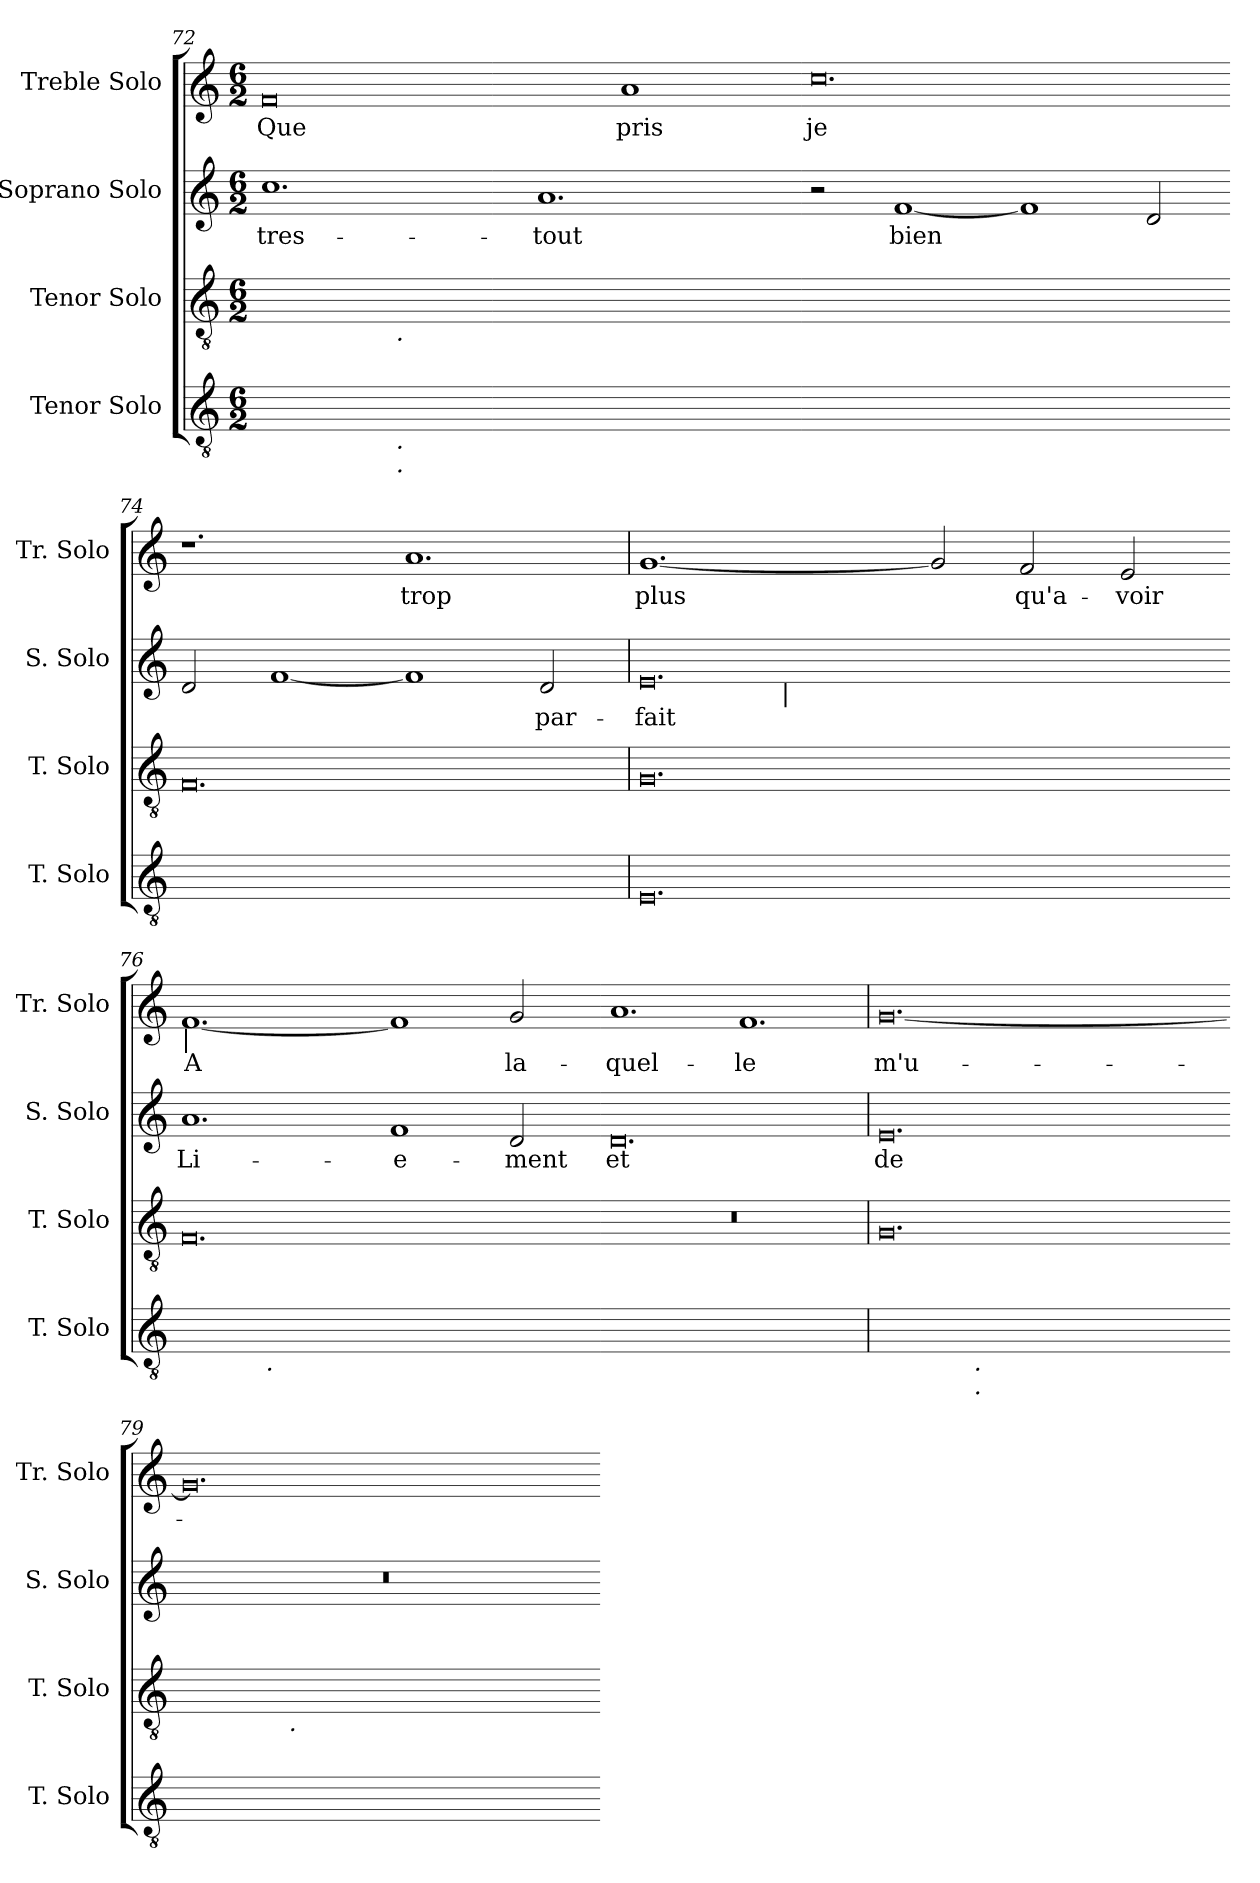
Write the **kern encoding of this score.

**kern	**kern	**kern	**text	**kern	**text
*part4	*part3	*part2	*part2	*part1	*part1
*staff4	*staff3	*staff2	*staff2	*staff1	*staff1
*I"Tenor Solo	*I"Tenor Solo	*I"Soprano Solo	*	*I"Treble Solo	*
*I'T. Solo	*I'T. Solo	*I'S. Solo	*	*I'Tr. Solo	*
*clefGv2	*clefGv2	*clefG2	*	*clefG2	*
*ITrd7c12	*ITrd7c12	*	*	*	*
*k[]	*k[]	*k[]	*	*k[]	*
*C:	*C:	*C:	*	*C:	*
*M6/2	*M6/2	*M6/2	*	*M6/2	*
=72	=72	=72	=72	=72	=72
!	!	!	!LO:LY:b:color=#000000	!	!
!	!	!	!	!	!LO:LY:b:color=#000000
*^	*^	*	*	*	*
[<0.FFiyy	4ryy	[<0.AAiyy	4ryy	1.cci	tres-	0fi	Que
.	8ryy	.	8ryy	.	.	.	.
.	16ryy	.	16ryy	.	.	.	.
.	64ryy	.	64ryy	.	.	.	.
.	128...ryy	.	128...ryy	.	.	.	.
!	!	!	!LO:TX:b:i:t=.	!	!	!	!
!	!LO:TX:b:i:t=.	!	!	!	!	!	!
!	!LO:TX:b:i:t=.	!	!	!	!	!	!
.	1ryy	.	1ryy	.	.	.	.
.	1ryy	.	1ryy	.	.	.	.
!	!	!	!	!	!LO:LY:b:color=#000000	!	!
.	.	.	.	1.ai	-tout	.	.
!	!	!	!	!	!	!	!LO:LY:b:color=#000000
.	.	.	.	.	.	1ai	pris
.	2ryy	.	2ryy	.	.	.	.
.	32ryy	.	32ryy	.	.	.	.
.	1024ryy	.	1024ryy	.	.	.	.
*v	*v	*	*	*	*	*	*
*	*v	*v	*	*	*	*
=73-	=73-	=73-	=73-	=73-	=73-
*^	*^	*	*	*	*
!	!	!	!	!	!	!	!LO:LY:b:color=#000000
*v	*v	*	*	*	*	*	*
*	*v	*v	*	*	*	*
0.FFiyy_<	0.AAiyy]	2r	.	0.cci	je
!	!	!	!LO:LY:b:color=#000000	!	!
.	.	[<1fi	bien	.	.
.	.	1fi]	.	.	.
.	.	2di/	.	.	.
=74-	=74-	=74-	=74-	=74-	=74-
0.FFiyy]	0.FFi	2di/	.	1.r	.
.	.	[<1fi	.	.	.
!	!	!	!	!	!LO:LY:b:color=#000000
.	.	1fi]	.	1.ai	trop
!	!	!	!LO:LY:b:color=#000000	!	!
.	.	2di/	par-	.	.
!!LO:PB:g=z
=75	=75	=75	=75	=75	=75
!	!	!	!LO:LY:b:color=#000000	!	!
!	!	!LO:TX:b:i:t=-	!	!	!
!	!	!	!	!	!LO:LY:b:color=#000000
*	*	*^	*	*	*
0.EEi	0.GGi	0.ei	4ryy	-fait	[<1.gi	plus
.	.	.	8ryy	.	.	.
.	.	.	16ryy	.	.	.
.	.	.	32ryy	.	.	.
.	.	.	512.ryy	.	.	.
!	!	!	!LO:TX:b:i:t=|	!	!	!
.	.	.	1ryy	.	.	.
.	.	.	1ryy	.	.	.
.	.	.	.	.	2gi/]	.
!	!	!	!	!	!	!LO:LY:b:color=#000000
.	.	.	.	.	2fi/	qu'a-
.	.	.	2ryy	.	.	.
!	!	!	!	!	!	!LO:LY:b:color=#000000
.	.	.	.	.	2ei/	-voir
.	.	.	64ryy	.	.	.
.	.	.	128ryy	.	.	.
.	.	.	256ryy	.	.	.
.	.	.	1024ryy	.	.	.
*	*	*v	*v	*	*	*
=76-	=76-	=76-	=76-	=76-	=76-
*	*	*^	*	*	*
!	!	!	!	!LO:LY:b:color=#000000	!	!
*	*	*v	*v	*	*	*
*	*	*^	*	*	*
!	!	!	!	!	!LO:TX:b:i:t=|	!
!	!	!	!	!	!	!LO:LY:b:color=#000000
*^	*	*v	*v	*	*	*
[<0.DDiyy	4ryy	0.FFi	1.ai	Li-	[<1.fi	A
.	8ryy	.	.	.	.	.
.	64...ryy	.	.	.	.	.
!	!LO:TX:b:i:t=.	!	!	!	!	!
.	1ryy	.	.	.	.	.
.	1ryy	.	.	.	.	.
!	!	!	!	!LO:LY:b:color=#000000	!	!
.	.	.	1fi	-e-	1fi]	.
.	2ryy	.	.	.	.	.
!	!	!	!	!LO:LY:b:color=#000000	!	!
!	!	!	!	!	!	!LO:LY:b:color=#000000
.	.	.	2di/	-ment	2gi/	la-
.	16ryy	.	.	.	.	.
.	32ryy	.	.	.	.	.
.	512ryy	.	.	.	.	.
=77-	=77-	=77-	=77-	=77-	=77-	=77-
!	!	!LO:N:vis=1	!	!	!	!
*v	*v	*	*	*	*	*
*^	*	*	*	*	*
!	!	!	!	!LO:LY:b:color=#000000	!	!
*v	*v	*	*	*	*	*
*^	*	*	*	*	*
!	!	!	!	!	!	!LO:LY:b:color=#000000
*v	*v	*	*	*	*	*
0.DDiyy]	0.r	0.di	et	1.ai	-quel-
!	!	!	!	!	!LO:LY:b:color=#000000
.	.	.	.	1.fi	-le
=78	=78	=78	=78	=78	=78
!	!	!	!LO:LY:b:color=#000000	!	!
!	!	!	!	!	!LO:LY:b:color=#000000
*^	*	*	*	*	*
[<0.CCiyy	2ryy	0.GGi	0.ei	de	[<0.gi	m'u-
.	8ryy	.	.	.	.	.
!	!LO:TX:b:i:t=.	!	!	!	!	!
!	!LO:TX:b:i:t=.	!	!	!	!	!
.	1ryy	.	.	.	.	.
.	1ryy	.	.	.	.	.
.	4.ryy	.	.	.	.	.
=79-	=79-	=79-	=79-	=79-	=79-	=79-
!	!	!	!LO:N:vis=1	!	!	!
*v	*v	*^	*	*	*	*
0.CCiyy_<	[>0.Ciyy	2ryy	0.r	.	0.gi]	.
.	.	8ryy	.	.	.	.
.	.	256.ryy	.	.	.	.
!	!	!LO:TX:b:i:t=.	!	!	!	!
.	.	1ryy	.	.	.	.
.	.	1ryy	.	.	.	.
.	.	4ryy	.	.	.	.
.	.	16ryy	.	.	.	.
.	.	32ryy	.	.	.	.
.	.	64ryy	.	.	.	.
.	.	128ryy	.	.	.	.
.	.	512ryy	.	.	.	.
*	*v	*v	*	*	*	*
=-	=-	=-	=-	=-	=-
*-	*-	*-	*-	*-	*-
